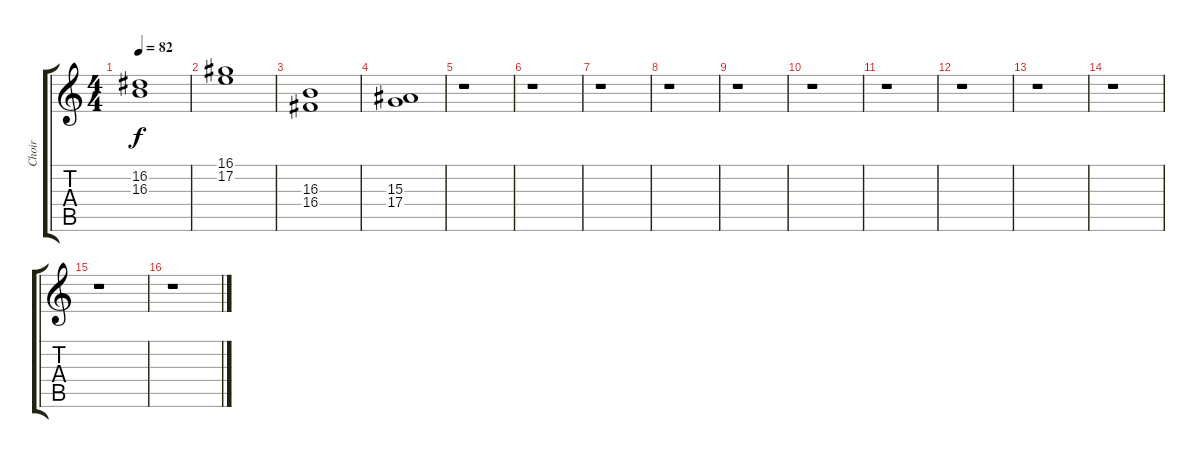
\track ("Choir" "Choir") {instrument choiraahs}
\staff {score tabs}
\tuning (E4 B3 G3 D3 A2 E2) {hide}
\ts (4 4)
\tempo 82
\clef g2
\ks c
(16.2 16.3).1{dy f} |
(16.1 17.2).1 |
(16.3 16.4).1 |
(15.3 17.4).1 |
r.1 |
r.1 |
r.1 |
r.1 |
r.1 |
r.1 |
r.1 |
r.1 |
r.1 |
r.1 |
r.1 |
r.1
